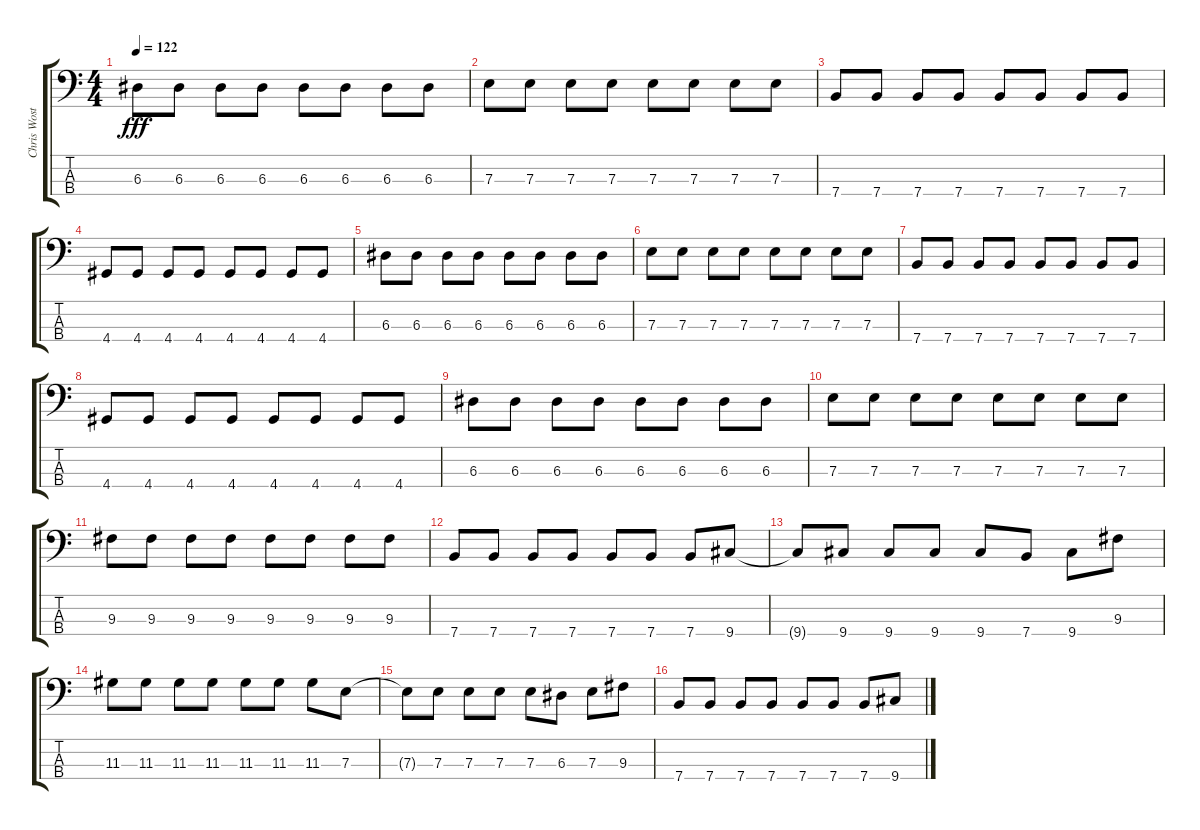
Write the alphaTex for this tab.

\track ("Chris Wostenholme" "Chris Wost") {instrument electricbassfinger}
\staff {score tabs}
\tuning (G2 D2 A1 E1) {hide}
\ts (4 4)
\tempo 122
\clef f4
\ks c
6.3.8{dy fff} 6.3.8 6.3.8 6.3.8 6.3.8 6.3.8 6.3.8 6.3.8 |
7.3.8 7.3.8 7.3.8 7.3.8 7.3.8 7.3.8 7.3.8 7.3.8 |
7.4.8 7.4.8 7.4.8 7.4.8 7.4.8 7.4.8 7.4.8 7.4.8 |
4.4.8 4.4.8 4.4.8 4.4.8 4.4.8 4.4.8 4.4.8 4.4.8 |
6.3.8 6.3.8 6.3.8 6.3.8 6.3.8 6.3.8 6.3.8 6.3.8 |
7.3.8 7.3.8 7.3.8 7.3.8 7.3.8 7.3.8 7.3.8 7.3.8 |
7.4.8 7.4.8 7.4.8 7.4.8 7.4.8 7.4.8 7.4.8 7.4.8 |
4.4.8 4.4.8 4.4.8 4.4.8 4.4.8 4.4.8 4.4.8 4.4.8 |
6.3.8 6.3.8 6.3.8 6.3.8 6.3.8 6.3.8 6.3.8 6.3.8 |
7.3.8 7.3.8 7.3.8 7.3.8 7.3.8 7.3.8 7.3.8 7.3.8 |
9.3.8 9.3.8 9.3.8 9.3.8 9.3.8 9.3.8 9.3.8 9.3.8 |
7.4.8 7.4.8 7.4.8 7.4.8 7.4.8 7.4.8 7.4.8 9.4.8 |
9.4{t}.8 9.4.8 9.4.8 9.4.8 9.4.8 7.4.8 9.4.8 9.3.8 |
11.3.8 11.3.8 11.3.8 11.3.8 11.3.8 11.3.8 11.3.8 7.3.8 |
7.3{t}.8 7.3.8 7.3.8 7.3.8 7.3.8 6.3.8 7.3.8 9.3.8 |
7.4.8 7.4.8 7.4.8 7.4.8 7.4.8 7.4.8 7.4.8 9.4.8
